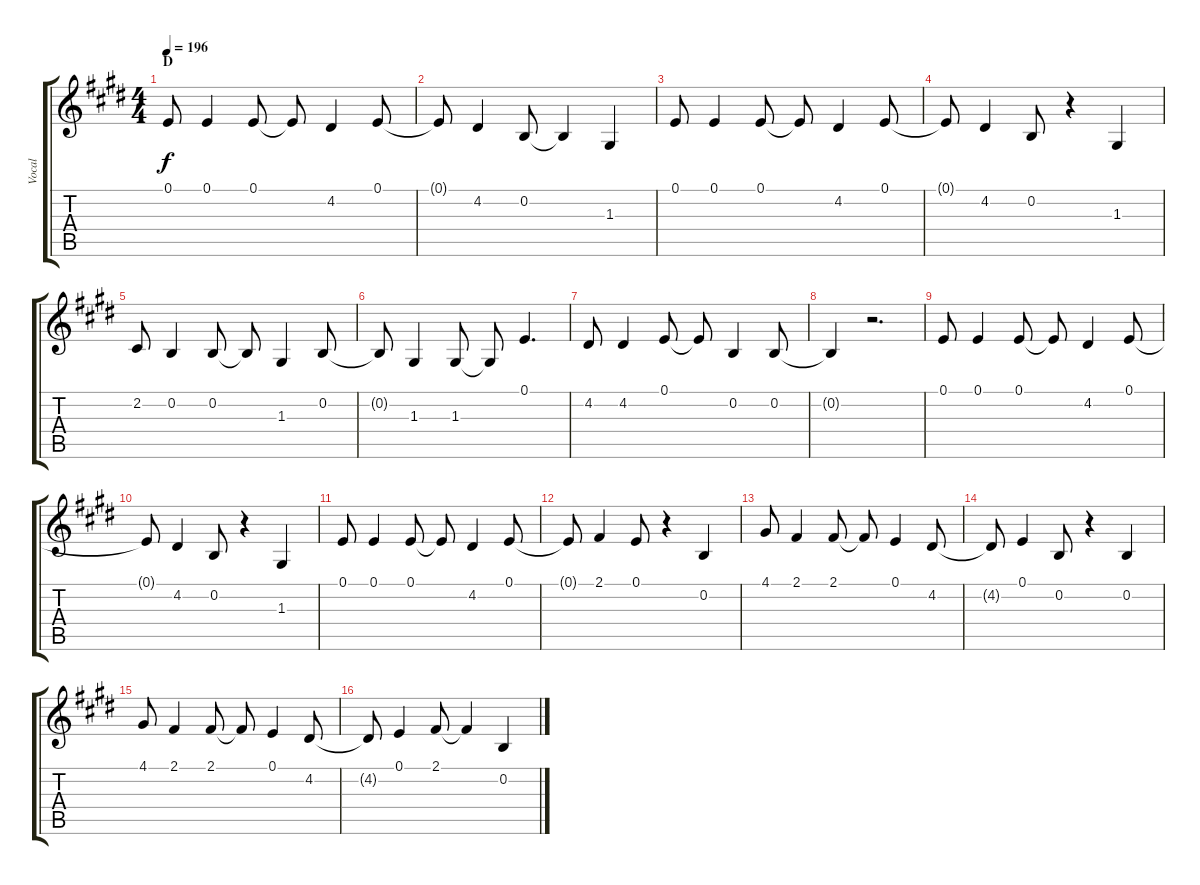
\track ("Vocal" "Vocal") {instrument flute}
\staff {score tabs}
\tuning (E4 B3 G3 D3 A2 E2) {hide}
\ts (4 4)
\section ("" "D")
\tempo 196
\clef g2
\ks e
0.1.8{dy f} 0.1.4 0.1.8 0.1{t}.8 4.2.4 0.1.8 |
0.1{t}.8 4.2.4 0.2.8 0.2{t}.4 1.3.4 |
0.1.8 0.1.4 0.1.8 0.1{t}.8 4.2.4 0.1.8 |
0.1{t}.8 4.2.4 0.2.8 r.4 1.3.4 |
2.2.8 0.2.4 0.2.8 0.2{t}.8 1.3.4 0.2.8 |
0.2{t}.8 1.3.4 1.3.8 1.3{t}.8 0.1.4{d} |
4.2.8 4.2.4 0.1.8 0.1{t}.8 0.2.4 0.2.8 |
0.2{t}.4 r.2{d} |
0.1.8 0.1.4 0.1.8 0.1{t}.8 4.2.4 0.1.8 |
0.1{t}.8 4.2.4 0.2.8 r.4 1.3.4 |
0.1.8 0.1.4 0.1.8 0.1{t}.8 4.2.4 0.1.8 |
0.1{t}.8 2.1.4 0.1.8 r.4 0.2.4 |
4.1.8 2.1.4 2.1.8 2.1{t}.8 0.1.4 4.2.8 |
4.2{t}.8 0.1.4 0.2.8 r.4 0.2.4 |
4.1.8 2.1.4 2.1.8 2.1{t}.8 0.1.4 4.2.8 |
4.2{t}.8 0.1.4 2.1.8 2.1{t}.4 0.2.4
